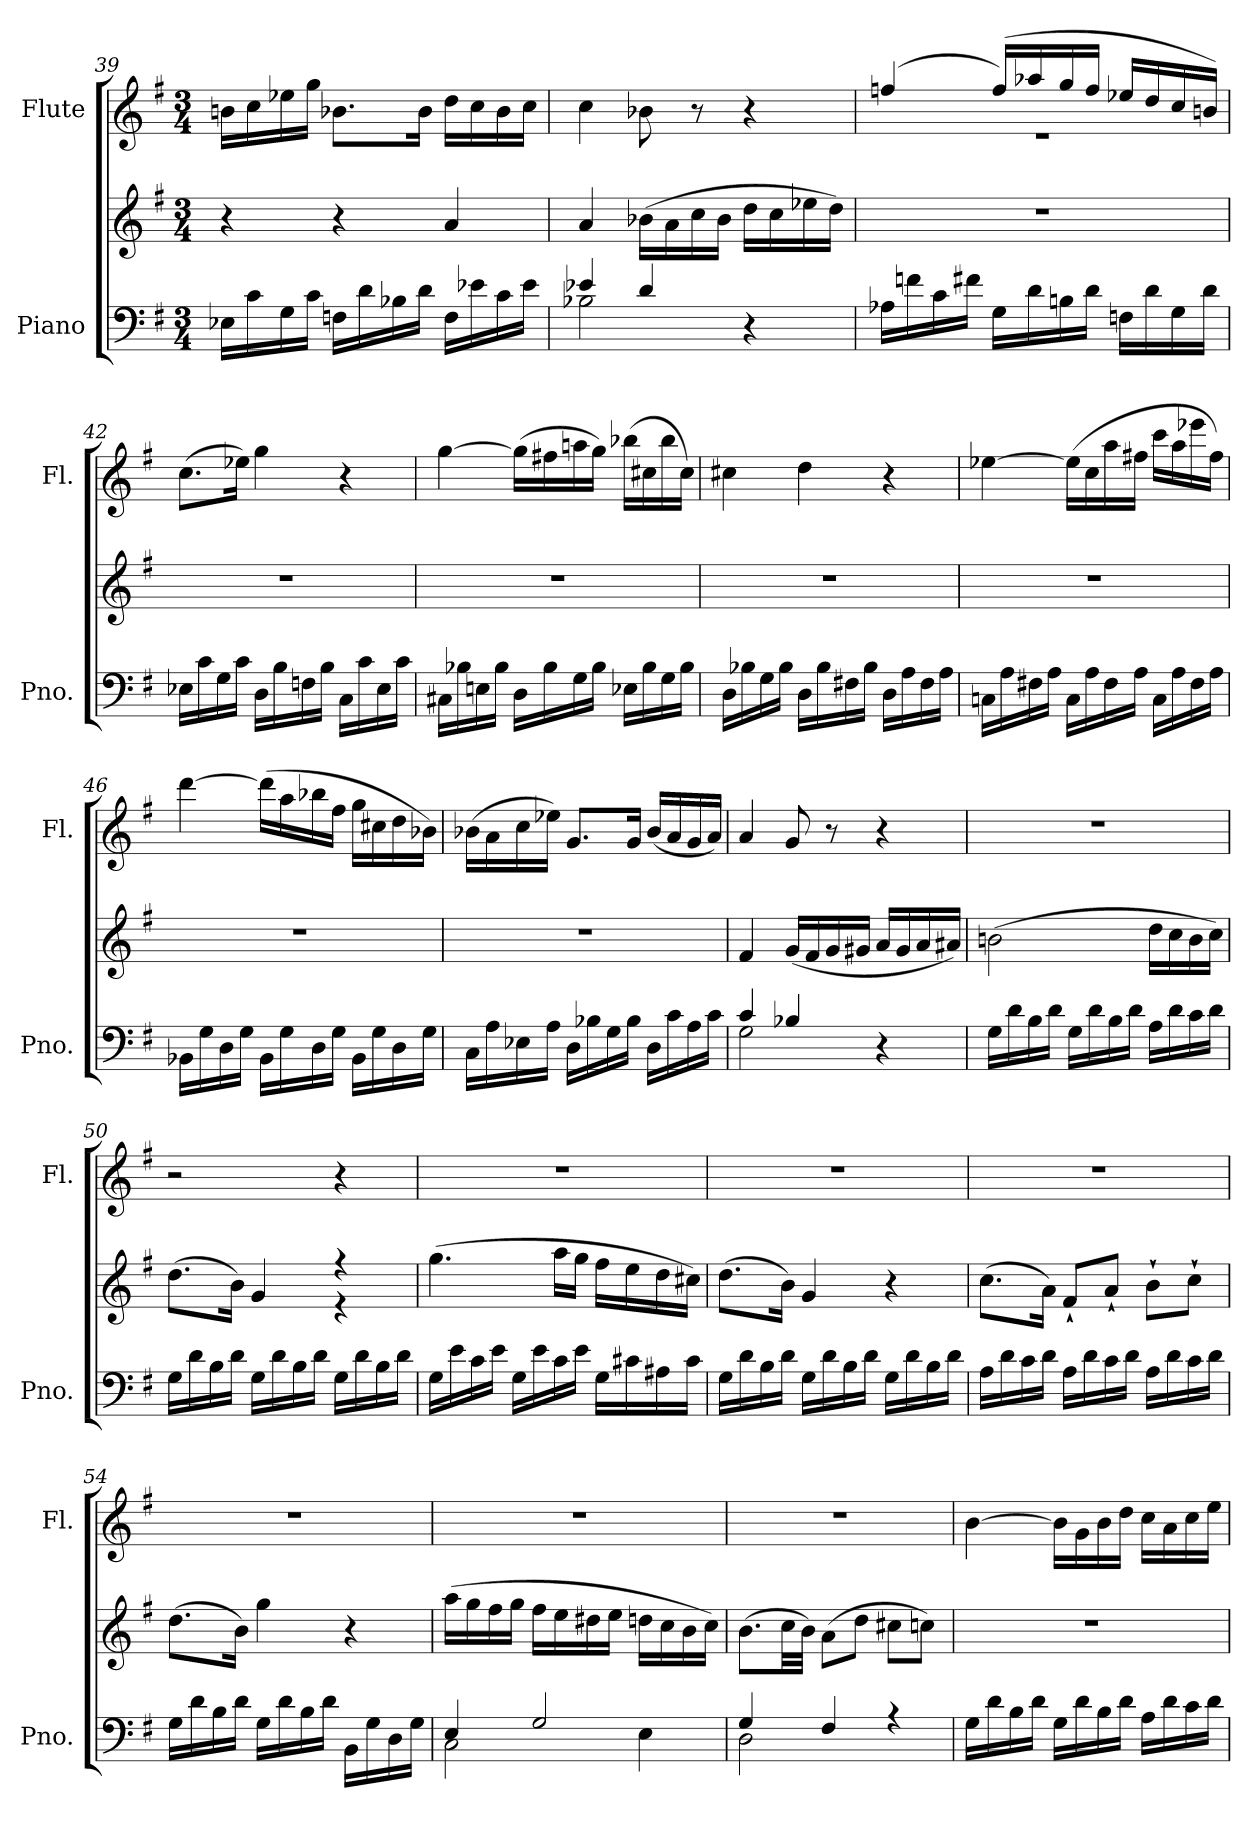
**kern	**kern	**kern
*part2	*part2	*part1
*staff3	*staff2	*staff1
*I"Piano	*	*I"Flute
*I'Pno.	*	*I'Fl.
*clefF4	*clefG2	*clefG2
*k[f#]	*k[f#]	*k[f#]
*M3/4	*M3/4	*M3/4
=39	=39	=39
*	*	*^
16E-X\LL	4r	4ryy	16bn\LL
16c\	.	.	16cc\
16G\	.	.	16ee-X\
16c\JJ	.	.	16gg\JJ
16Fn\LL	4r	4ryy	8.b-X\L
16d\	.	.	.
16B-X\	.	.	.
16d\JJ	.	.	16b-\Jk
16F\LL	4a/	16dd\LL	4ryy
16e-X\	.	16cc\	.
16c\	.	16b-\	.
16e-\JJ	.	16cc\JJ	.
=40	=40	=40	=40
*^	*^	*	*
4e-X/	2B-X\	4a/	4ryy	4cc\	4ryy
4d/	.	2ryy	(<16b-X\LL	2ryy	8b-X\
.	.	.	16a\	.	.
.	.	.	16cc\	.	8r
.	.	.	16b-\JJ	.	.
4r	4rGGyy	.	16dd\LL	.	4r
.	.	.	16cc\	.	.
.	.	.	16ee-X\	.	.
.	.	.	16dd\JJ)	.	.
*v	*v	*	*	*	*
*	*v	*v	*	*
!!LO:PB:g=z	!!
=41	=41	=41	=41
16A-X\LL	2.r	(>4ffn/	2.r
16fn\	.	.	.
16c\	.	.	.
16f#X\JJ	.	.	.
16G\LL	.	(>16ff/LL)	.
16d\	.	16aa-X/	.
16Bn\	.	16gg/	.
16d\JJ	.	16ff/JJ	.
16Fn\LL	.	16ee-X/LL	.
16d\	.	16dd/	.
16G\	.	16cc/	.
16d\JJ	.	16bn/JJ)	.
*	*	*v	*v
=42	=42	=42
16E-X\LL	2.r	(>8.cc\L
16c\	.	.
16G\	.	.
16c\JJ	.	16ee-X\Jk)
16D\LL	.	4gg\
16B\	.	.
16Fn\	.	.
16B\JJ	.	.
16C\LL	.	4r
16c\	.	.
16E-\	.	.
16c\JJ	.	.
=43	=43	=43
16C#X\LL	2.r	[4gg\
16B-X\	.	.
16En\	.	.
16B-\JJ	.	.
16D\LL	.	(>16gg\LL]
16B-\	.	16ff#X\
16G\	.	16aan\
16B-\JJ	.	16gg\JJ)
16E-X\LL	.	(>16bb-X\LL
16B-\	.	16cc#X\
16G\	.	16bb-\
16B-\JJ	.	16cc#\JJ)
=44	=44	=44
16D\LL	2.r	4cc#X\
16B-X\	.	.
16G\	.	.
16B-\JJ	.	.
16D\LL	.	4dd\
16B-\	.	.
16F#X\	.	.
16B-\JJ	.	.
16D\LL	.	4r
16A\	.	.
16F#\	.	.
16A\JJ	.	.
!!LO:LB:g=z
=45	=45	=45
16Cn\LL	2.r	[4ee-X\
16A\	.	.
16F#X\	.	.
16A\JJ	.	.
16C\LL	.	(>16ee-\LL]
16A\	.	16cc\
16F#\	.	16aa\
16A\JJ	.	16ff#X\JJ
16C\LL	.	16ccc\LL
16A\	.	16aa\
16F#\	.	16eee-X\
16A\JJ	.	16ff#\JJ)
=46	=46	=46
16BB-X\LL	2.r	[4ddd\
16G\	.	.
16D\	.	.
16G\JJ	.	.
16BB-\LL	.	(>16ddd\LL]
16G\	.	16aa\
16D\	.	16bb-X\
16G\JJ	.	16ff#\JJ
16BB-\LL	.	16gg\LL
16G\	.	16cc#X\
16D\	.	16dd\
16G\JJ	.	16b-X\JJ)
=47	=47	=47
16C\LL	2.r	(>16b-X\LL
16A\	.	16a\
16E-X\	.	16cc\
16A\JJ	.	16ee-X\JJ)
16D\LL	.	8.g/L
16B-X\	.	.
16G\	.	.
16B-\JJ	.	16g/Jk
16D\LL	.	(<16b-/LL
16c\	.	16a/
16A\	.	16g/
16c\JJ	.	16a/JJ)
=48	=48	=48
*^	*^	*
4c/	2G\	4f#/	4ryy	4a/
4B-X/	.	(<16g/LL	2rgyy	8g/
.	.	16f#/	.	.
.	.	16g/	.	8r
.	.	16g#X/JJ	.	.
4r	4rGGyy	16a/LL	.	4r
.	.	16g#/	.	.
.	.	16a/	.	.
.	.	16a#X/JJ)	.	.
*v	*v	*	*	*
*	*v	*v	*
!!LO:LB:g=z
=49	=49	=49
16G\LL	(>2bn\	2.r
16d\	.	.
16B\	.	.
16d\JJ	.	.
16G\LL	.	.
16d\	.	.
16B\	.	.
16d\JJ	.	.
16A\LL	16dd\LL	.
16d\	16cc\	.
16c\	16b\	.
16d\JJ	16cc\JJ)	.
=50	=50	=50
*	*^	*
16G\LL	(>8.dd\L	2ryy	2r
16d\	.	.	.
16B\	.	.	.
16d\JJ	16b\Jk)	.	.
16G\LL	4g/	.	.
16d\	.	.	.
16B\	.	.	.
16d\JJ	.	.	.
16G\LL	4r	4r	4r
16d\	.	.	.
16B\	.	.	.
16d\JJ	.	.	.
*	*v	*v	*
=51	=51	=51
16G\LL	(>4.gg\	2.r
16e\	.	.
16c\	.	.
16e\JJ	.	.
16G\LL	.	.
16e\	.	.
16c\	16aa\LL	.
16e\JJ	16gg\JJ	.
16G\LL	16ff#\LL	.
16c#X\	16ee\	.
16A#X\	16dd\	.
16c#\JJ	16cc#X\JJ)	.
=52	=52	=52
16G\LL	(>8.dd\L	2.r
16d\	.	.
16B\	.	.
16d\JJ	16b\Jk)	.
16G\LL	4g/	.
16d\	.	.
16B\	.	.
16d\JJ	.	.
16G\LL	4r	.
16d\	.	.
16B\	.	.
16d\JJ	.	.
!!LO:LB:g=z
=53	=53	=53
16A\LL	(>8.cc\L	2.r
16d\	.	.
16c\	.	.
16d\JJ	16a\Jk)	.
16A\LL	8f#`/L	.
16d\	.	.
16c\	8a`/J	.
16d\JJ	.	.
16A\LL	8b`\L	.
16d\	.	.
16c\	8cc`\J	.
16d\JJ	.	.
=54	=54	=54
16G\LL	(>8.dd\L	2.r
16d\	.	.
16B\	.	.
16d\JJ	16b\Jk)	.
16G\LL	4gg\	.
16d\	.	.
16B\	.	.
16d\JJ	.	.
16BB\LL	4r	.
16G\	.	.
16D\	.	.
16G\JJ	.	.
=55	=55	=55
*^	*	*
4E/	2C\	(>16aa\LL	2.r
.	.	16gg\	.
.	.	16ff#\	.
.	.	16gg\JJ	.
2G/	.	16ff#\LL	.
.	.	16ee\	.
.	.	16dd#X\	.
.	.	16ee\JJ	.
.	4E\	16ddn\LL	.
.	.	16cc\	.
.	.	16b\	.
.	.	16cc\JJ)	.
=56	=56	=56	=56
4G/	2D\	(>8.b\L	2.r
.	.	32cc\LL	.
.	.	32b\JJJ)	.
4F#/	.	(>8a\L	.
.	.	8dd\J	.
4rFyy	4rA	8cc#X\L	.
.	.	8ccn\J)	.
*v	*v	*	*
=57	=57	=57
16G\LL	2.r	[4b\
16d\	.	.
16B\	.	.
16d\JJ	.	.
16G\LL	.	16b\LL]
16d\	.	16g\
16B\	.	16b\
16d\JJ	.	16dd\JJ
16A\LL	.	16cc\LL
16d\	.	16a\
16c\	.	16cc\
16d\JJ	.	16ee\JJ
=	=	=
*-	*-	*-
